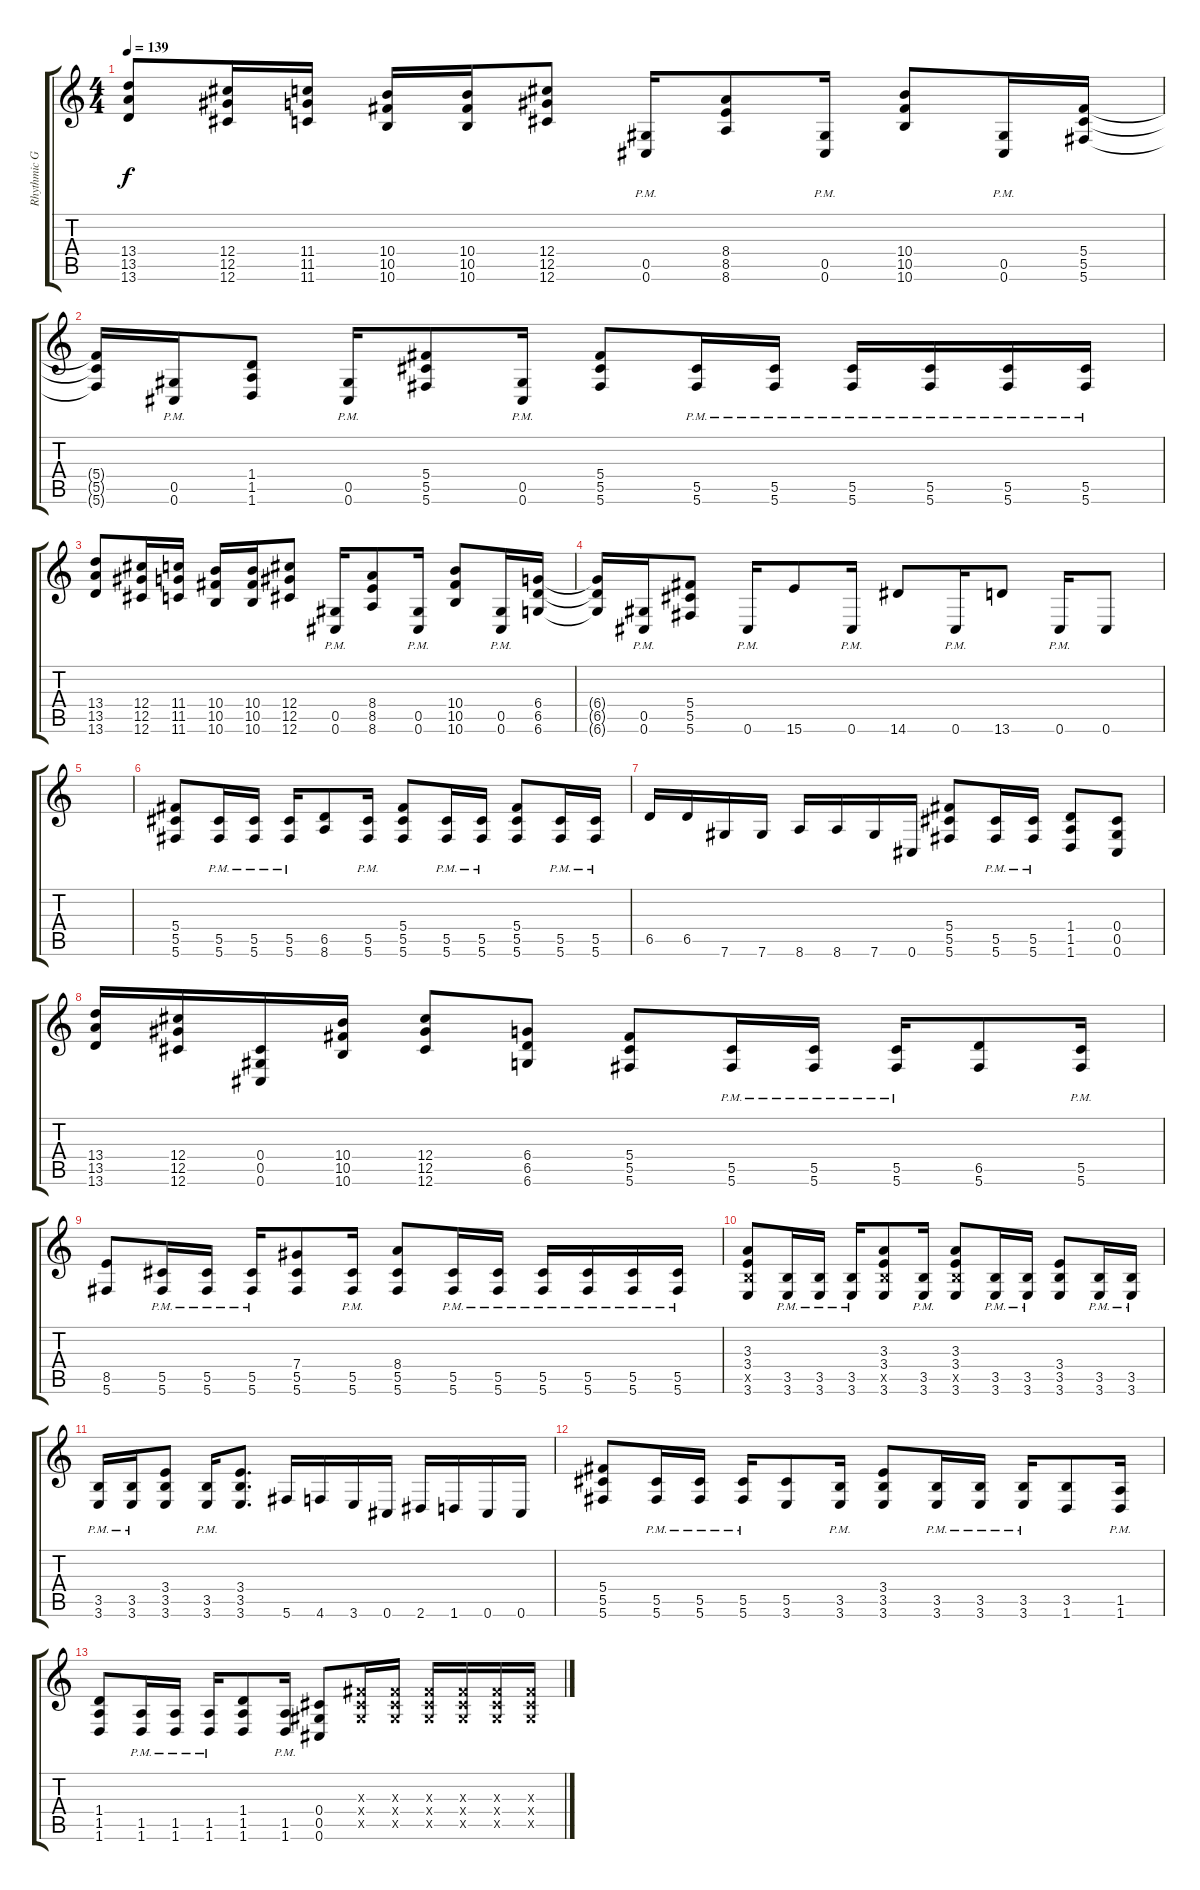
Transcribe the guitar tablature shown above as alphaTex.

\track ("Rhythmic Guitar" "Rhythmic G") {instrument distortionguitar}
\staff {score tabs}
\tuning (Eb4 Bb3 Gb3 Db3 Ab2 Db2) {hide}
\ts (4 4)
\tempo 139
\clef g2
\ks c
(13.4 13.5 13.6).8{dy f} (12.4 12.5 12.6).16 (11.4 11.5 11.6).16 (10.4 10.5 10.6).16 (10.4 10.5 10.6).16 (12.4 12.5 12.6).8 (0.5{pm} 0.6{pm}).16 (8.4 8.5 8.6).8 (0.5{pm} 0.6{pm}).16 (10.4 10.5 10.6).8 (0.5{pm} 0.6{pm}).16 (5.4 5.5 5.6).16 |
(5.4{t} 5.5{t} 5.6{t}).16 (0.5{pm} 0.6{pm}).16 (1.4 1.5 1.6).8 (0.5{pm} 0.6{pm}).16 (5.4 5.5 5.6).8 (0.5{pm} 0.6{pm}).16 (5.4 5.5 5.6).8 (5.5{pm} 5.6{pm}).16 (5.5{pm} 5.6{pm}).16 (5.5{pm} 5.6{pm}).16 (5.5{pm} 5.6{pm}).16 (5.5{pm} 5.6{pm}).16 (5.5{pm} 5.6{pm}).16 |
(13.4 13.5 13.6).8 (12.4 12.5 12.6).16 (11.4 11.5 11.6).16 (10.4 10.5 10.6).16 (10.4 10.5 10.6).16 (12.4 12.5 12.6).8 (0.5{pm} 0.6{pm}).16 (8.4 8.5 8.6).8 (0.5{pm} 0.6{pm}).16 (10.4 10.5 10.6).8 (0.5{pm} 0.6{pm}).16 (6.4 6.5 6.6).16 |
(6.4{t} 6.5{t} 6.6{t}).16 (0.5{pm} 0.6{pm}).16 (5.4 5.5 5.6).8 0.6{pm}.16 15.6.8 0.6{pm}.16 14.6.8 0.6{pm}.16 13.6.8 0.6{pm}.16 0.6.8 |
|
(5.4 5.5 5.6).8 (5.5{pm} 5.6{pm}).16 (5.5{pm} 5.6{pm}).16 (5.5{pm} 5.6{pm}).16 (6.5 8.6).8 (5.5{pm} 5.6{pm}).16 (5.4 5.5 5.6).8 (5.5{pm} 5.6{pm}).16 (5.5{pm} 5.6{pm}).16 (5.4 5.5 5.6).8 (5.5{pm} 5.6{pm}).16 (5.5{pm} 5.6{pm}).16 |
6.5.16 6.5.16 7.6.16 7.6.16 8.6.16 8.6.16 7.6.16 0.6.16 (5.4 5.5 5.6).8 (5.5{pm} 5.6{pm}).16 (5.5{pm} 5.6{pm}).16 (1.4 1.5 1.6).8 (0.4 0.5 0.6).8 |
(13.4 13.5 13.6).16 (12.4 12.5 12.6).16 (0.4 0.5 0.6).16 (10.4 10.5 10.6).16 (12.4 12.5 12.6).8 (6.4 6.5 6.6).8 (5.4 5.5 5.6).8 (5.5{pm} 5.6{pm}).16 (5.5{pm} 5.6{pm}).16 (5.5{pm} 5.6{pm}).16 (6.5 5.6).8 (5.5{pm} 5.6{pm}).16 |
(8.5 5.6).8 (5.5{pm} 5.6{pm}).16 (5.5{pm} 5.6{pm}).16 (5.5{pm} 5.6{pm}).16 (7.4 5.5 5.6).8 (5.5{pm} 5.6{pm}).16 (8.4 5.5 5.6).8 (5.5{pm} 5.6{pm}).16 (5.5{pm} 5.6{pm}).16 (5.5{pm} 5.6{pm}).16 (5.5{pm} 5.6{pm}).16 (5.5{pm} 5.6{pm}).16 (5.5{pm} 5.6{pm}).16 |
(3.3 3.4 3.5{x} 3.6).8 (3.5{pm} 3.6{pm}).16 (3.5{pm} 3.6{pm}).16 (3.5{pm} 3.6{pm}).16 (3.3 3.4 3.5{x} 3.6).8 (3.5{pm} 3.6{pm}).16 (3.3 3.4 3.5{x} 3.6).8 (3.5{pm} 3.6{pm}).16 (3.5{pm} 3.6{pm}).16 (3.4 3.5 3.6).8 (3.5{pm} 3.6{pm}).16 (3.5{pm} 3.6{pm}).16 |
(3.5{pm} 3.6{pm}).16 (3.5{pm} 3.6{pm}).16 (3.4 3.5 3.6).8 (3.5{pm} 3.6{pm}).16 (3.4 3.5 3.6).8{d} 5.6.16 4.6.16 3.6.16 0.6.16 2.6.16 1.6.16 0.6.16 0.6.16 |
(5.4 5.5 5.6).8 (5.5{pm} 5.6{pm}).16 (5.5{pm} 5.6{pm}).16 (5.5{pm} 5.6{pm}).16 (5.5 3.6).8 (3.5{pm} 3.6{pm}).16 (3.4 3.5 3.6).8 (3.5{pm} 3.6{pm}).16 (3.5{pm} 3.6{pm}).16 (3.5{pm} 3.6{pm}).16 (3.5 1.6).8 (1.5{pm} 1.6{pm}).16 |
(1.4 1.5 1.6).8 (1.5{pm} 1.6{pm}).16 (1.5{pm} 1.6{pm}).16 (1.5{pm} 1.6{pm}).16 (1.4 1.5 1.6).8 (1.5{pm} 1.6{pm}).16 (0.4 0.5 0.6).8 (0.3{x} 0.4{x} 0.5{x}).16 (0.3{x} 0.4{x} 0.5{x}).16 (0.3{x} 0.4{x} 0.5{x}).16 (0.3{x} 0.4{x} 0.5{x}).16 (0.3{x} 0.4{x} 0.5{x}).16 (0.3{x} 0.4{x} 0.5{x}).16
